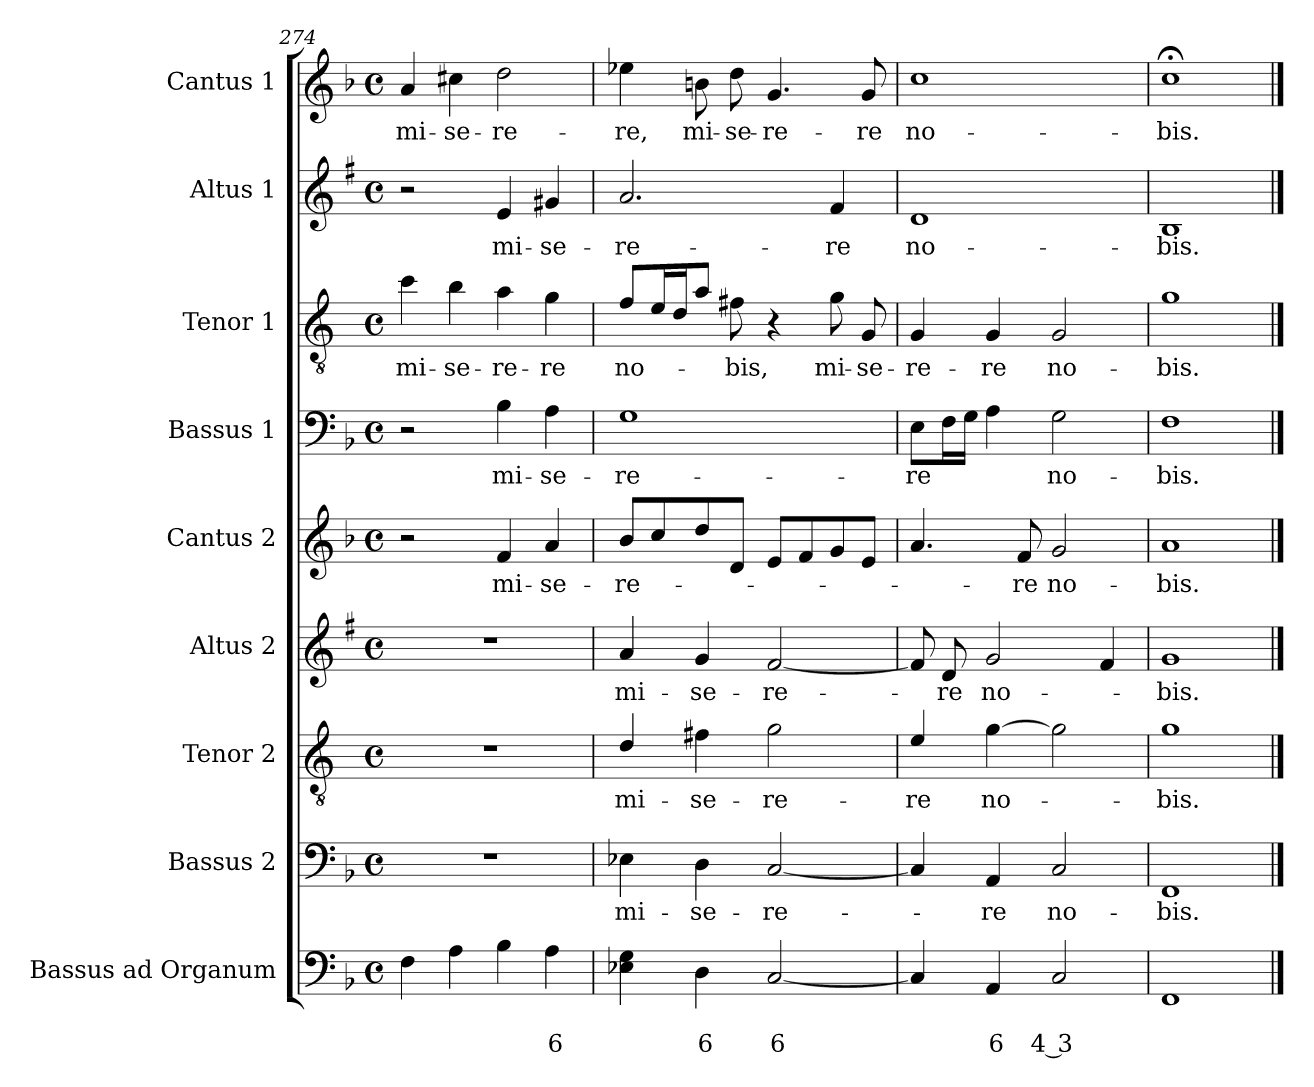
**kern	**text	**text	**kern	**text	**kern	**text	**kern	**text	**kern	**text	**kern	**text	**kern	**text	**kern	**text	**kern	**text
*part9	*part9	*part9	*part8	*part8	*part7	*part7	*part6	*part6	*part5	*part5	*part4	*part4	*part3	*part3	*part2	*part2	*part1	*part1
*staff9	*staff9	*staff9	*staff8	*staff8	*staff7	*staff7	*staff6	*staff6	*staff5	*staff5	*staff4	*staff4	*staff3	*staff3	*staff2	*staff2	*staff1	*staff1
*I"Bassus ad Organum	*	*	*I"Bassus 2	*	*I"Tenor 2	*	*I"Altus 2	*	*I"Cantus 2	*	*I"Bassus 1	*	*I"Tenor 1	*	*I"Altus 1	*	*I"Cantus 1	*
*I'Org	*	*	*I'B2	*	*I'T2	*	*I'A2	*	*I'C2	*	*I'B1	*	*I'T1	*	*I'A1	*	*I'C1	*
*clefF4	*	*	*clefF4	*	*clefGv2	*	*clefG2	*	*clefG2	*	*clefF4	*	*clefGv2	*	*clefG2	*	*clefG2	*
*	*	*	*	*	*ITrd4c7	*	*ITrd1c2	*	*	*	*	*	*ITrd4c7	*	*ITrd1c2	*	*	*
*k[b-]	*	*	*k[b-]	*	*k[b-]	*	*k[b-]	*	*k[b-]	*	*k[b-]	*	*k[b-]	*	*k[b-]	*	*k[b-]	*
*F:	*	*	*F:	*	*F:	*	*F:	*	*F:	*	*F:	*	*F:	*	*F:	*	*F:	*
*M4/4	*	*	*M4/4	*	*M4/4	*	*M4/4	*	*M4/4	*	*M4/4	*	*M4/4	*	*M4/4	*	*M4/4	*
*met(c)	*	*	*met(c)	*	*met(c)	*	*met(c)	*	*met(c)	*	*met(c)	*	*met(c)	*	*met(c)	*	*met(c)	*
=274	=274	=274	=274	=274	=274	=274	=274	=274	=274	=274	=274	=274	=274	=274	=274	=274	=274	=274
!	!	!	!	!	!	!	!	!	!	!	!	!	!	!LO:LY:b	!	!	!	!LO:LY:b
4F\	.	.	1r	.	1r	.	1r	.	2r	.	2r	.	4f\	mi-	2r	.	4a/	mi-
!	!	!	!	!	!	!	!	!	!	!	!	!	!	!LO:LY:b	!	!	!	!LO:LY:b
4A\	.	.	.	.	.	.	.	.	.	.	.	.	4e\	-se-	.	.	4cc#X\	-se-
!	!	!	!	!	!	!	!	!	!	!LO:LY:b	!	!LO:LY:b	!	!LO:LY:b	!	!LO:LY:b	!	!LO:LY:b
4B-\	.	.	.	.	.	.	.	.	4f/	mi-	4B-\	mi-	4d\	-re-	4d/	mi-	2dd\	-re-
!	!	!LO:LY:b	!	!	!	!	!	!	!	!LO:LY:b	!	!LO:LY:b	!	!LO:LY:b	!	!LO:LY:b	!	!
4A\	.	6	.	.	.	.	.	.	4a/	-se-	4A\	-se-	4c\	-re	4f#X/	-se-	.	.
=275	=275	=275	=275	=275	=275	=275	=275	=275	=275	=275	=275	=275	=275	=275	=275	=275	=275	=275
!	!	!	!	!LO:LY:b	!	!LO:LY:b	!	!LO:LY:b	!	!LO:LY:b	!	!LO:LY:b	!	!LO:LY:b	!	!LO:LY:b	!	!LO:LY:b
4E-X\ 4G\	.	.	4E-X\	mi-	4G/	mi-	4g/	mi-	8b-/L	-re-	1G	-re-	8B-/L	no-	2.g/	-re-	4ee-X\	-re,
.	.	.	.	.	.	.	.	.	8cc/	.	.	.	16A/L	.	.	.	.	.
.	.	.	.	.	.	.	.	.	.	.	.	.	16G/J	.	.	.	.	.
!	!	!LO:LY:b	!	!LO:LY:b	!	!LO:LY:b	!	!LO:LY:b	!	!	!	!	!	!	!	!	!	!LO:LY:b
4D\	.	6	4D\	-se-	4Bn\	-se-	4f/	-se-	8dd/	.	.	.	8d/J	.	.	.	8bn\	mi-
!	!	!	!	!	!	!	!	!	!	!	!	!	!	!LO:LY:b	!	!	!	!LO:LY:b
.	.	.	.	.	.	.	.	.	8d/J	.	.	.	8Bn\	-bis,	.	.	8dd\	-se-
!	!	!LO:LY:b	!	!LO:LY:b	!	!LO:LY:b	!	!LO:LY:b	!	!	!	!	!	!	!	!	!	!LO:LY:b
[2C/	.	6	[2C/	-re-	2c\	-re-	[2e/	-re-	8e/L	.	.	.	4r	.	.	.	4.g/	-re-
.	.	.	.	.	.	.	.	.	8f/	.	.	.	.	.	.	.	.	.
!	!	!	!	!	!	!	!	!	!	!	!	!	!	!LO:LY:b	!	!LO:LY:b	!	!
.	.	.	.	.	.	.	.	.	8g/	.	.	.	8c\	mi-	4e/	-re	.	.
!	!	!	!	!	!	!	!	!	!	!	!	!	!	!LO:LY:b	!	!	!	!LO:LY:b
.	.	.	.	.	.	.	.	.	8e/J	.	.	.	8C/	-se-	.	.	8g/	-re
=276	=276	=276	=276	=276	=276	=276	=276	=276	=276	=276	=276	=276	=276	=276	=276	=276	=276	=276
!	!	!	!	!	!	!LO:LY:b	!	!	!	!	!	!LO:LY:b	!	!LO:LY:b	!	!LO:LY:b	!	!LO:LY:b
4C/]	.	.	4C/]	.	4A/	-re	8e/]	.	4.a/	.	8E\L	-re	4C/	-re-	1c	no-	1cc	no-
!	!	!	!	!	!	!	!	!LO:LY:b	!	!	!	!	!	!	!	!	!	!
.	.	.	.	.	.	.	8c/	-re	.	.	16F\L	.	.	.	.	.	.	.
.	.	.	.	.	.	.	.	.	.	.	16G\JJ	.	.	.	.	.	.	.
!	!	!LO:LY:b	!	!LO:LY:b	!	!LO:LY:b	!	!LO:LY:b	!	!	!	!	!	!LO:LY:b	!	!	!	!
4AA/	.	6	4AA/	-re	[4c\	no-	2f/	no-	.	.	4A\	.	4C/	-re	.	.	.	.
!	!	!	!	!	!	!	!	!	!	!LO:LY:b	!	!	!	!	!	!	!	!
.	.	.	.	.	.	.	.	.	8f/	-re	.	.	.	.	.	.	.	.
!	!	!LO:LY:b	!	!LO:LY:b	!	!	!	!	!	!LO:LY:b	!	!LO:LY:b	!	!LO:LY:b	!	!	!	!
2C/	.	4 3	2C/	no-	2c\]	.	.	.	2g/	no-	2G\	no-	2C/	no-	.	.	.	.
.	.	.	.	.	.	.	4e/	.	.	.	.	.	.	.	.	.	.	.
=277	=277	=277	=277	=277	=277	=277	=277	=277	=277	=277	=277	=277	=277	=277	=277	=277	=277	=277
!	!	!	!	!LO:LY:b	!	!LO:LY:b	!	!LO:LY:b	!	!LO:LY:b	!	!LO:LY:b	!	!LO:LY:b	!	!LO:LY:b	!	!LO:LY:b
1FF	.	.	1FF	-bis.	1c	-bis.	1f	-bis.	1a	-bis.	1F	-bis.	1c	-bis.	1A	-bis.	1cc;<	-bis.
==	==	==	==	==	==	==	==	==	==	==	==	==	==	==	==	==	==	==
*-	*-	*-	*-	*-	*-	*-	*-	*-	*-	*-	*-	*-	*-	*-	*-	*-	*-	*-
